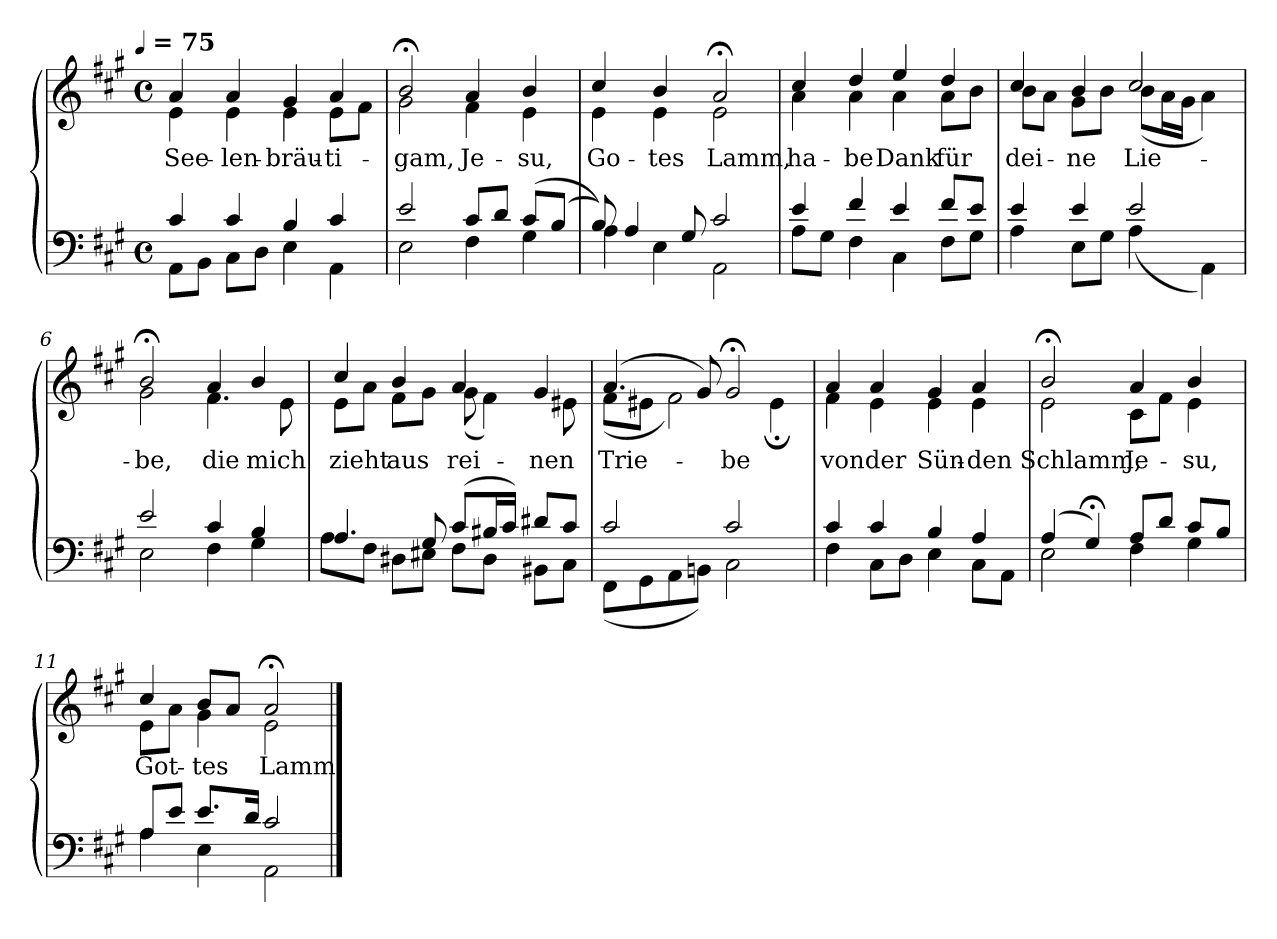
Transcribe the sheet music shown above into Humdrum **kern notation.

**kern	**kern	**text	**dynam
*part1	*part1	*part1	*part1
*staff2	*staff1	*staff1	*staff1/2
*clefF4	*clefG2	*	*
*k[f#c#g#]	*k[f#c#g#]	*	*
!!LO:TX:omd:t=[quarter] = 75
*M4/4	*M4/4	*	*
*met(c)	*met(c)	*	*
*MM75	*MM75	*	*
=1	=1	=1	=1
*^	*^	*	*
4c#	8AAL	4a	4e	See-	.
.	8BBJ	.	.	.	.
4c#	8C#L	4a	4e	-len-	.
.	8DJ	.	.	.	.
4B	4E	4g#	4e	-bräu-	.
4c#	4AA	4a	8eL	-ti-	.
.	.	.	8f#J	.	.
=2	=2	=2	=2	=2	=2
2e	2E	2b;<	2g#	-gam,	.
8c#L	4F#	4a	4f#	Je-	.
8dJ	.	.	.	.	.
(8c#L	4G#	4b	4e	-su,	.
(8BJ	.	.	.	.	.
=3	=3	=3	=3	=3	=3
8B))	4A	4cc#	4e	Go-	.
4A	.	.	.	.	.
.	4E	4b	4e	-tes	.
8G#	.	.	.	.	.
2c#	2AA	2a;<	2e	Lamm,	.
!!LO:LB:g=z	!!
=4	=4	=4	=4	=4	=4
*	*	*MM74	*	*	*
4e	8AL	4cc#	4a	ha-	.
.	8G#J	.	.	.	.
4f#	4F#	4dd	4a	-be	.
4e	4C#	4ee	4a	Dank	.
8f#L	8F#L	4dd	8aL	für	.
8eJ	8G#J	.	8bJ	.	.
=5	=5	=5	=5	=5	=5
4e	4A	4cc#	8bL	dei-	.
.	.	.	8aJ	.	.
4e	8EL	4b	8g#L	-ne	.
.	8G#J	.	8bJ	.	.
2e	(4A	2cc#	(8bL	Lie-	.
.	.	.	16aL	.	.
.	.	.	16g#JJ	.	.
.	4AA)	.	4a)	.	.
=6	=6	=6	=6	=6	=6
2e	2E	2b;<	2g#	-be,	.
4c#	4F#	4a	4.f#	die	♩ = 73
4B	4G#	4b	.	mich	.
.	.	.	8e	.	.
=7	=7	=7	=7	=7	=7
4.A	8AL	4cc#	8eL	zieht	.
.	8F#J	.	8aJ	.	.
.	8D#XL	4b	8f#L	aus	.
8G#	8E#XJ	.	8g#J	.	.
(8c#L	8F#L	4a	(8g#	rei-	.
16B#XL	8D#J	.	4f#)	.	.
16c#JJ)	.	.	.	.	.
8d#XL	8BB#XL	4g#	.	-nen	.
8c#J	8C#J	.	8e#X	.	.
!!LO:LB:g=z	!!
=8	=8	=8	=8	=8	=8
*	*	*MM72	*	*	*
2c#	(8FF#L	(4.a	(8f#L	Trie-	.
.	8GG#	.	8e#XJ	.	.
.	8AA	.	2f#)	.	.
.	8BBnJ)	8g#)	.	.	.
2c#	2C#	2g#;<	.	-be	.
.	.	.	4e#;	.	.
=9	=9	=9	=9	=9	=9
*	*	*MM73	*	*	*
4c#	4F#	4a	4f#	von	.
4c#	8C#L	4a	4e	der	.
.	8DJ	.	.	.	.
4B	4E	4g#	4e	Sün-	.
4A	8C#L	4a	4e	-den	.
.	8AAJ	.	.	.	.
=10	=10	=10	=10	=10	=10
*	*	*MM70	*	*	*
(4A	2E	2b;<	2e	Schlamm,	.
4G#;<)	.	.	.	.	.
8AL	4F#	4a	8c#L	Je-	.
8dJ	.	.	8f#J	.	.
8c#L	4G#	4b	4e	-su,	.
8BJ	.	.	.	.	.
=11	=11	=11	=11	=11	=11
*	*	*MM68	*	*	*
8AL	4A	4cc#	8eL	Got-	.
8eJ	.	.	8aJ	.	.
8.eL	4E	8bL	4g#	-tes	♩ = 64
.	.	8aJ	.	.	.
16dJk	.	.	.	.	.
2c#	2AA	2a;<	2e	Lamm.	.
*v	*v	*	*	*	*
*	*v	*v	*	*
==	==	==	==
*-	*-	*-	*-
